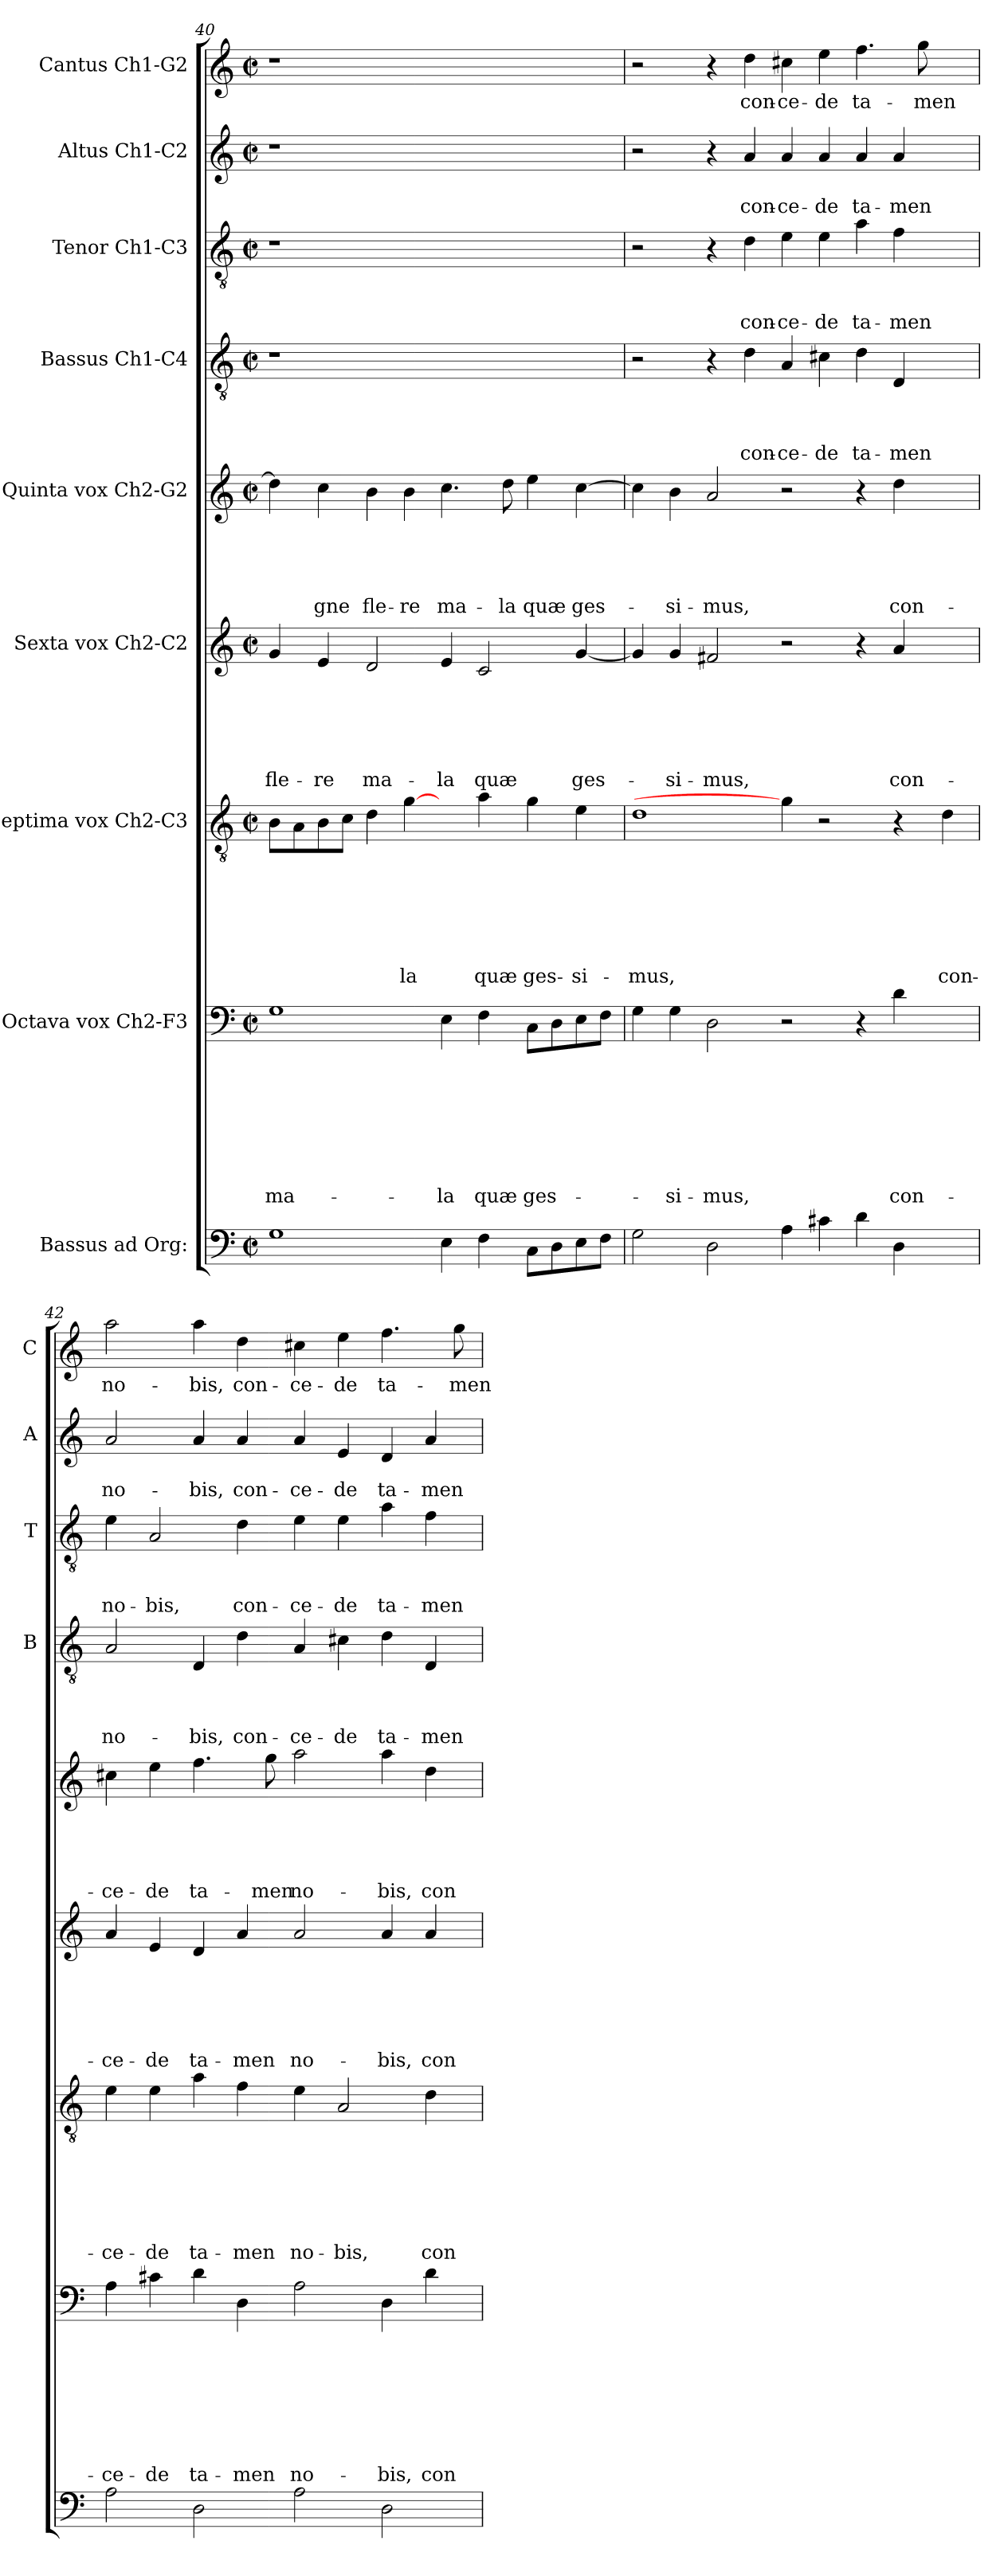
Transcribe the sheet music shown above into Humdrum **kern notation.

**kern	**kern	**text	**text	**text	**text	**text	**text	**text	**text	**kern	**text	**text	**text	**text	**text	**text	**text	**kern	**text	**text	**text	**text	**text	**text	**kern	**text	**text	**text	**text	**text	**kern	**text	**text	**text	**text	**kern	**text	**text	**text	**kern	**text	**text	**kern	**text
*part9	*part8	*part8	*part8	*part8	*part8	*part8	*part8	*part8	*part8	*part7	*part7	*part7	*part7	*part7	*part7	*part7	*part7	*part6	*part6	*part6	*part6	*part6	*part6	*part6	*part5	*part5	*part5	*part5	*part5	*part5	*part4	*part4	*part4	*part4	*part4	*part3	*part3	*part3	*part3	*part2	*part2	*part2	*part1	*part1
*staff9	*staff8	*staff8	*staff8	*staff8	*staff8	*staff8	*staff8	*staff8	*staff8	*staff7	*staff7	*staff7	*staff7	*staff7	*staff7	*staff7	*staff7	*staff6	*staff6	*staff6	*staff6	*staff6	*staff6	*staff6	*staff5	*staff5	*staff5	*staff5	*staff5	*staff5	*staff4	*staff4	*staff4	*staff4	*staff4	*staff3	*staff3	*staff3	*staff3	*staff2	*staff2	*staff2	*staff1	*staff1
*I"Bassus ad Org:	*I"Octava vox Ch2-F3	*	*	*	*	*	*	*	*	*I"Septima vox Ch2-C3	*	*	*	*	*	*	*	*I"Sexta vox Ch2-C2	*	*	*	*	*	*	*I"Quinta vox Ch2-G2	*	*	*	*	*	*I"Bassus Ch1-C4	*	*	*	*	*I"Tenor Ch1-C3	*	*	*	*I"Altus Ch1-C2	*	*	*I"Cantus Ch1-G2	*
*	*	*	*	*	*	*	*	*	*	*	*	*	*	*	*	*	*	*	*	*	*	*	*	*	*	*	*	*	*	*	*I'B	*	*	*	*	*I'T	*	*	*	*I'A	*	*	*I'C	*
!!LO:LB:g=z
*clefF4	*clefF4	*	*	*	*	*	*	*	*	*clefGv2	*	*	*	*	*	*	*	*clefG2	*	*	*	*	*	*	*clefG2	*	*	*	*	*	*clefGv2	*	*	*	*	*clefGv2	*	*	*	*clefG2	*	*	*clefG2	*
*k[]	*k[]	*	*	*	*	*	*	*	*	*k[]	*	*	*	*	*	*	*	*k[]	*	*	*	*	*	*	*k[]	*	*	*	*	*	*k[]	*	*	*	*	*k[]	*	*	*	*k[]	*	*	*k[]	*
*C:	*C:	*	*	*	*	*	*	*	*	*C:	*	*	*	*	*	*	*	*C:	*	*	*	*	*	*	*C:	*	*	*	*	*	*C:	*	*	*	*	*C:	*	*	*	*C:	*	*	*C:	*
*M2/2	*M2/2	*	*	*	*	*	*	*	*	*M2/2	*	*	*	*	*	*	*	*M2/2	*	*	*	*	*	*	*M2/2	*	*	*	*	*	*M2/2	*	*	*	*	*M2/2	*	*	*	*M2/2	*	*	*M2/2	*
*met(c|)	*met(c|)	*	*	*	*	*	*	*	*	*met(c|)	*	*	*	*	*	*	*	*met(c|)	*	*	*	*	*	*	*met(c|)	*	*	*	*	*	*met(c|)	*	*	*	*	*met(c|)	*	*	*	*met(c|)	*	*	*met(c|)	*
=40	=40	=40	=40	=40	=40	=40	=40	=40	=40	=40	=40	=40	=40	=40	=40	=40	=40	=40	=40	=40	=40	=40	=40	=40	=40	=40	=40	=40	=40	=40	=40	=40	=40	=40	=40	=40	=40	=40	=40	=40	=40	=40	=40	=40
!	!	!	!	!	!	!	!	!	!LO:LY:b	!	!	!	!	!	!	!	!	!	!	!	!	!	!	!LO:LY:b	!	!	!	!	!	!	!	!	!	!	!	!	!	!	!	!	!	!	!	!
1G	1G	.	.	.	.	.	.	.	ma-	8B\L	.	.	.	.	.	.	.	4g/	.	.	.	.	.	fle-	4dd\]	.	.	.	.	.	1r	.	.	.	.	1r	.	.	.	1r	.	.	1r	.
.	.	.	.	.	.	.	.	.	.	8A\	.	.	.	.	.	.	.	.	.	.	.	.	.	.	.	.	.	.	.	.	.	.	.	.	.	.	.	.	.	.	.	.	.	.
!	!	!	!	!	!	!	!	!	!	!	!	!	!	!	!	!	!	!	!	!	!	!	!	!LO:LY:b	!	!	!	!	!	!LO:LY:b	!	!	!	!	!	!	!	!	!	!	!	!	!	!
.	.	.	.	.	.	.	.	.	.	8B\	.	.	.	.	.	.	.	4e/	.	.	.	.	.	-re	4cc\	.	.	.	.	-gne	.	.	.	.	.	.	.	.	.	.	.	.	.	.
.	.	.	.	.	.	.	.	.	.	8c\J	.	.	.	.	.	.	.	.	.	.	.	.	.	.	.	.	.	.	.	.	.	.	.	.	.	.	.	.	.	.	.	.	.	.
!	!	!	!	!	!	!	!	!	!	!	!	!	!	!	!	!	!	!	!	!	!	!	!	!LO:LY:b	!	!	!	!	!	!LO:LY:b	!	!	!	!	!	!	!	!	!	!	!	!	!	!
.	.	.	.	.	.	.	.	.	.	4d\	.	.	.	.	.	.	.	2d/	.	.	.	.	.	ma-	4b\	.	.	.	.	fle-	.	.	.	.	.	.	.	.	.	.	.	.	.	.
!	!	!	!	!	!	!	!	!	!	!	!	!	!	!	!	!	!LO:LY:b	!	!	!	!	!	!	!	!	!	!	!	!	!LO:LY:b	!	!	!	!	!	!	!	!	!	!	!	!	!	!
.	.	.	.	.	.	.	.	.	.	[4g\	.	.	.	.	.	.	-la	.	.	.	.	.	.	.	4b\	.	.	.	.	-re	.	.	.	.	.	.	.	.	.	.	.	.	.	.
!	!	!	!	!	!	!	!	!	!LO:LY:b	!	!	!	!	!	!	!	!	!	!	!	!	!	!	!LO:LY:b	!	!	!	!	!	!LO:LY:b	!	!	!	!	!	!	!	!	!	!	!	!	!	!
4E\	4E\	.	.	.	.	.	.	.	-la	4ryy	.	.	.	.	.	.	.	4e/	.	.	.	.	.	-la	4.cc\	.	.	.	.	ma-	1ryy	.	.	.	.	1ryy	.	.	.	1ryy	.	.	1ryy	.
!	!	!	!	!	!	!	!	!	!LO:LY:b	!	!	!	!	!	!	!	!LO:LY:b	!	!	!	!	!	!	!LO:LY:b	!	!	!	!	!	!	!	!	!	!	!	!	!	!	!	!	!	!	!	!
4F\	4F\	.	.	.	.	.	.	.	quæ	4a\	.	.	.	.	.	.	quæ	2c/	.	.	.	.	.	quæ	.	.	.	.	.	.	.	.	.	.	.	.	.	.	.	.	.	.	.	.
!	!	!	!	!	!	!	!	!	!	!	!	!	!	!	!	!	!	!	!	!	!	!	!	!	!	!	!	!	!	!LO:LY:b	!	!	!	!	!	!	!	!	!	!	!	!	!	!
.	.	.	.	.	.	.	.	.	.	.	.	.	.	.	.	.	.	.	.	.	.	.	.	.	8dd\	.	.	.	.	-la	.	.	.	.	.	.	.	.	.	.	.	.	.	.
!	!	!	!	!	!	!	!	!	!LO:LY:b	!	!	!	!	!	!	!	!LO:LY:b	!	!	!	!	!	!	!	!	!	!	!	!	!LO:LY:b	!	!	!	!	!	!	!	!	!	!	!	!	!	!
8C\L	8C\L	.	.	.	.	.	.	.	ges-	4g\	.	.	.	.	.	.	ges-	.	.	.	.	.	.	.	4ee\	.	.	.	.	quæ	.	.	.	.	.	.	.	.	.	.	.	.	.	.
8D\	8D\	.	.	.	.	.	.	.	.	.	.	.	.	.	.	.	.	.	.	.	.	.	.	.	.	.	.	.	.	.	.	.	.	.	.	.	.	.	.	.	.	.	.	.
!	!	!	!	!	!	!	!	!	!	!	!	!	!	!	!	!	!LO:LY:b	!	!	!	!	!	!	!LO:LY:b	!	!	!	!	!	!LO:LY:b	!	!	!	!	!	!	!	!	!	!	!	!	!	!
8E\	8E\	.	.	.	.	.	.	.	.	4e\	.	.	.	.	.	.	-si-	[4g/	.	.	.	.	.	ges-	[4cc\	.	.	.	.	ges-	.	.	.	.	.	.	.	.	.	.	.	.	.	.
8F\J	8F\J	.	.	.	.	.	.	.	.	.	.	.	.	.	.	.	.	.	.	.	.	.	.	.	.	.	.	.	.	.	.	.	.	.	.	.	.	.	.	.	.	.	.	.
=41	=41	=41	=41	=41	=41	=41	=41	=41	=41	=41	=41	=41	=41	=41	=41	=41	=41	=41	=41	=41	=41	=41	=41	=41	=41	=41	=41	=41	=41	=41	=41	=41	=41	=41	=41	=41	=41	=41	=41	=41	=41	=41	=41	=41
!	!	!	!	!	!	!	!	!	!	!	!	!	!	!	!	!	!LO:LY:b	!	!	!	!	!	!	!	!	!	!	!	!	!	!	!	!	!	!	!	!	!	!	!	!	!	!	!
2G\	4G\	.	.	.	.	.	.	.	.	1d	.	.	.	.	.	.	-mus,	4g/]	.	.	.	.	.	.	4cc\]	.	.	.	.	.	2r	.	.	.	.	2r	.	.	.	2r	.	.	2r	.
!	!	!	!	!	!	!	!	!	!LO:LY:b	!	!	!	!	!	!	!	!	!	!	!	!	!	!	!LO:LY:b	!	!	!	!	!	!LO:LY:b	!	!	!	!	!	!	!	!	!	!	!	!	!	!
.	4G\	.	.	.	.	.	.	.	-si-	.	.	.	.	.	.	.	.	4g/	.	.	.	.	.	-si-	4b\	.	.	.	.	-si-	.	.	.	.	.	.	.	.	.	.	.	.	.	.
!	!	!	!	!	!	!	!	!	!LO:LY:b	!	!	!	!	!	!	!	!	!	!	!	!	!	!	!LO:LY:b	!	!	!	!	!	!LO:LY:b	!	!	!	!	!	!	!	!	!	!	!	!	!	!
2D\	2D\	.	.	.	.	.	.	.	-mus,	.	.	.	.	.	.	.	.	2f#X/	.	.	.	.	.	-mus,	2a/	.	.	.	.	-mus,	4r	.	.	.	.	4r	.	.	.	4r	.	.	4r	.
!	!	!	!	!	!	!	!	!	!	!	!	!	!	!	!	!	!	!	!	!	!	!	!	!	!	!	!	!	!	!	!	!	!	!	!LO:LY:b	!	!	!	!LO:LY:b	!	!	!LO:LY:b	!	!LO:LY:b
.	.	.	.	.	.	.	.	.	.	.	.	.	.	.	.	.	.	.	.	.	.	.	.	.	.	.	.	.	.	.	4d\	.	.	.	con-	4d\	.	.	con-	4a/	.	con-	4dd\	con-
!	!	!	!	!	!	!	!	!	!	!	!	!	!	!	!	!	!	!	!	!	!	!	!	!	!	!	!	!	!	!	!	!	!	!	!LO:LY:b	!	!	!	!LO:LY:b	!	!	!LO:LY:b	!	!LO:LY:b
4A\	2r	.	.	.	.	.	.	.	.	4g\]	.	.	.	.	.	.	.	2r	.	.	.	.	.	.	2r	.	.	.	.	.	4A/	.	.	.	-ce-	4e\	.	.	-ce-	4a/	.	-ce-	4cc#X\	-ce-
!	!	!	!	!	!	!	!	!	!	!	!	!	!	!	!	!	!	!	!	!	!	!	!	!	!	!	!	!	!	!	!	!	!	!	!LO:LY:b	!	!	!	!LO:LY:b	!	!	!LO:LY:b	!	!LO:LY:b
4c#X\	.	.	.	.	.	.	.	.	.	2r	.	.	.	.	.	.	.	.	.	.	.	.	.	.	.	.	.	.	.	.	4c#X\	.	.	.	-de	4e\	.	.	-de	4a/	.	-de	4ee\	-de
!	!	!	!	!	!	!	!	!	!	!	!	!	!	!	!	!	!	!	!	!	!	!	!	!	!	!	!	!	!	!	!	!	!	!	!LO:LY:b	!	!	!	!LO:LY:b	!	!	!LO:LY:b	!	!LO:LY:b
4d\	4r	.	.	.	.	.	.	.	.	.	.	.	.	.	.	.	.	4r	.	.	.	.	.	.	4r	.	.	.	.	.	4d\	.	.	.	ta-	4a\	.	.	ta-	4a/	.	ta-	4.ff\	ta-
!	!	!	!	!	!	!	!	!	!LO:LY:b	!	!	!	!	!	!	!	!	!	!	!	!	!	!	!LO:LY:b	!	!	!	!	!	!LO:LY:b	!	!	!	!	!LO:LY:b	!	!	!	!LO:LY:b	!	!	!LO:LY:b	!	!
4D\	4d\	.	.	.	.	.	.	.	con-	4r	.	.	.	.	.	.	.	4a/	.	.	.	.	.	con-	4dd\	.	.	.	.	con-	4D/	.	.	.	-men	4f\	.	.	-men	4a/	.	-men	.	.
!	!	!	!	!	!	!	!	!	!	!	!	!	!	!	!	!	!	!	!	!	!	!	!	!	!	!	!	!	!	!	!	!	!	!	!	!	!	!	!	!	!	!	!	!LO:LY:b
.	.	.	.	.	.	.	.	.	.	.	.	.	.	.	.	.	.	.	.	.	.	.	.	.	.	.	.	.	.	.	.	.	.	.	.	.	.	.	.	.	.	.	8gg\	-men
!	!	!	!	!	!	!	!	!	!	!	!	!	!	!	!	!	!LO:LY:b	!	!	!	!	!	!	!	!	!	!	!	!	!	!	!	!	!	!	!	!	!	!	!	!	!	!	!
4ryy	4ryy	.	.	.	.	.	.	.	.	4d\	.	.	.	.	.	.	con-	4ryy	.	.	.	.	.	.	4ryy	.	.	.	.	.	4ryy	.	.	.	.	4ryy	.	.	.	4ryy	.	.	4ryy	.
=42	=42	=42	=42	=42	=42	=42	=42	=42	=42	=42	=42	=42	=42	=42	=42	=42	=42	=42	=42	=42	=42	=42	=42	=42	=42	=42	=42	=42	=42	=42	=42	=42	=42	=42	=42	=42	=42	=42	=42	=42	=42	=42	=42	=42
!	!	!	!	!	!	!	!	!	!LO:LY:b	!	!	!	!	!	!	!	!LO:LY:b	!	!	!	!	!	!	!LO:LY:b	!	!	!	!	!	!LO:LY:b	!	!	!	!	!LO:LY:b	!	!	!	!LO:LY:b	!	!	!LO:LY:b	!	!LO:LY:b
2A\	4A\	.	.	.	.	.	.	.	-ce-	4e\	.	.	.	.	.	.	-ce-	4a/	.	.	.	.	.	-ce-	4cc#X\	.	.	.	.	-ce-	2A/	.	.	.	no-	4e\	.	.	no-	2a/	.	no-	2aa\	no-
!	!	!	!	!	!	!	!	!	!LO:LY:b	!	!	!	!	!	!	!	!LO:LY:b	!	!	!	!	!	!	!LO:LY:b	!	!	!	!	!	!LO:LY:b	!	!	!	!	!	!	!	!	!LO:LY:b	!	!	!	!	!
.	4c#X\	.	.	.	.	.	.	.	-de	4e\	.	.	.	.	.	.	-de	4e/	.	.	.	.	.	-de	4ee\	.	.	.	.	-de	.	.	.	.	.	2A/	.	.	-bis,	.	.	.	.	.
!	!	!	!	!	!	!	!	!	!LO:LY:b	!	!	!	!	!	!	!	!LO:LY:b	!	!	!	!	!	!	!LO:LY:b	!	!	!	!	!	!LO:LY:b	!	!	!	!	!LO:LY:b	!	!	!	!	!	!	!LO:LY:b	!	!LO:LY:b
2D\	4d\	.	.	.	.	.	.	.	ta-	4a\	.	.	.	.	.	.	ta-	4d/	.	.	.	.	.	ta-	4.ff\	.	.	.	.	ta-	4D/	.	.	.	-bis,	.	.	.	.	4a/	.	-bis,	4aa\	-bis,
!	!	!	!	!	!	!	!	!	!LO:LY:b	!	!	!	!	!	!	!	!LO:LY:b	!	!	!	!	!	!	!LO:LY:b	!	!	!	!	!	!	!	!	!	!	!LO:LY:b	!	!	!	!LO:LY:b	!	!	!LO:LY:b	!	!LO:LY:b
.	4D\	.	.	.	.	.	.	.	-men	4f\	.	.	.	.	.	.	-men	4a/	.	.	.	.	.	-men	.	.	.	.	.	.	4d\	.	.	.	con-	4d\	.	.	con-	4a/	.	con-	4dd\	con-
!	!	!	!	!	!	!	!	!	!	!	!	!	!	!	!	!	!	!	!	!	!	!	!	!	!	!	!	!	!	!LO:LY:b	!	!	!	!	!	!	!	!	!	!	!	!	!	!
.	.	.	.	.	.	.	.	.	.	.	.	.	.	.	.	.	.	.	.	.	.	.	.	.	8gg\	.	.	.	.	-men	.	.	.	.	.	.	.	.	.	.	.	.	.	.
!	!	!	!	!	!	!	!	!	!LO:LY:b	!	!	!	!	!	!	!	!LO:LY:b	!	!	!	!	!	!	!LO:LY:b	!	!	!	!	!	!LO:LY:b	!	!	!	!	!LO:LY:b	!	!	!	!LO:LY:b	!	!	!LO:LY:b	!	!LO:LY:b
2A\	2A\	.	.	.	.	.	.	.	no-	4e\	.	.	.	.	.	.	no-	2a/	.	.	.	.	.	no-	2aa\	.	.	.	.	no-	4A/	.	.	.	-ce-	4e\	.	.	-ce-	4a/	.	-ce-	4cc#X\	-ce-
!	!	!	!	!	!	!	!	!	!	!	!	!	!	!	!	!	!LO:LY:b	!	!	!	!	!	!	!	!	!	!	!	!	!	!	!	!	!	!LO:LY:b	!	!	!	!LO:LY:b	!	!	!LO:LY:b	!	!LO:LY:b
.	.	.	.	.	.	.	.	.	.	2A/	.	.	.	.	.	.	-bis,	.	.	.	.	.	.	.	.	.	.	.	.	.	4c#X\	.	.	.	-de	4e\	.	.	-de	4e/	.	-de	4ee\	-de
!	!	!	!	!	!	!	!	!	!LO:LY:b	!	!	!	!	!	!	!	!	!	!	!	!	!	!	!LO:LY:b	!	!	!	!	!	!LO:LY:b	!	!	!	!	!LO:LY:b	!	!	!	!LO:LY:b	!	!	!LO:LY:b	!	!LO:LY:b
2D\	4D\	.	.	.	.	.	.	.	-bis,	.	.	.	.	.	.	.	.	4a/	.	.	.	.	.	-bis,	4aa\	.	.	.	.	-bis,	4d\	.	.	.	ta-	4a\	.	.	ta-	4d/	.	ta-	4.ff\	ta-
!	!	!	!	!	!	!	!	!	!LO:LY:b	!	!	!	!	!	!	!	!LO:LY:b	!	!	!	!	!	!	!LO:LY:b	!	!	!	!	!	!LO:LY:b	!	!	!	!	!LO:LY:b	!	!	!	!LO:LY:b	!	!	!LO:LY:b	!	!
.	4d\	.	.	.	.	.	.	.	con-	4d\	.	.	.	.	.	.	con-	4a/	.	.	.	.	.	con-	4dd\	.	.	.	.	con-	4D/	.	.	.	-men	4f\	.	.	-men	4a/	.	-men	.	.
!	!	!	!	!	!	!	!	!	!	!	!	!	!	!	!	!	!	!	!	!	!	!	!	!	!	!	!	!	!	!	!	!	!	!	!	!	!	!	!	!	!	!	!	!LO:LY:b
.	.	.	.	.	.	.	.	.	.	.	.	.	.	.	.	.	.	.	.	.	.	.	.	.	.	.	.	.	.	.	.	.	.	.	.	.	.	.	.	.	.	.	8gg\	-men
=	=	=	=	=	=	=	=	=	=	=	=	=	=	=	=	=	=	=	=	=	=	=	=	=	=	=	=	=	=	=	=	=	=	=	=	=	=	=	=	=	=	=	=	=
*-	*-	*-	*-	*-	*-	*-	*-	*-	*-	*-	*-	*-	*-	*-	*-	*-	*-	*-	*-	*-	*-	*-	*-	*-	*-	*-	*-	*-	*-	*-	*-	*-	*-	*-	*-	*-	*-	*-	*-	*-	*-	*-	*-	*-
